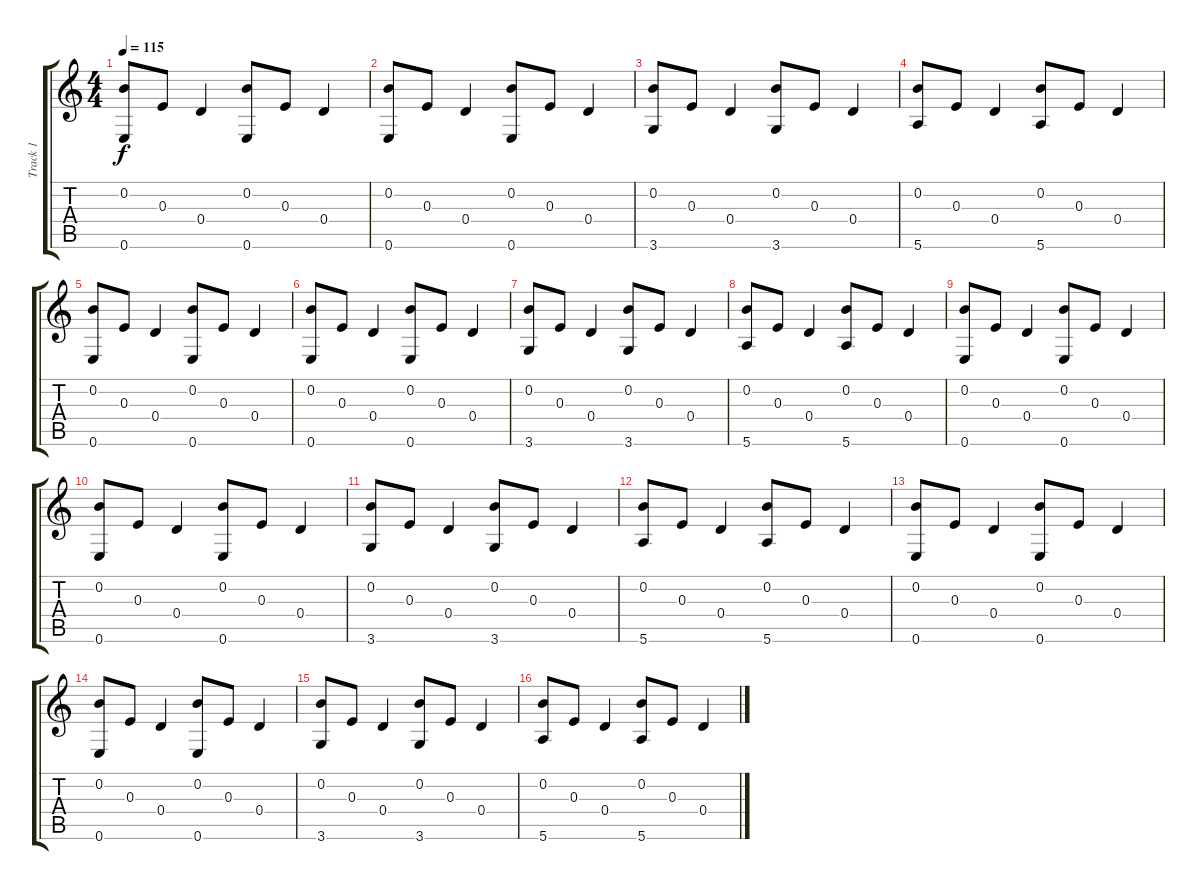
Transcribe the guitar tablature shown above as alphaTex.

\track ("Track 1" "Track 1") {instrument acousticguitarsteel}
\staff {score tabs}
\tuning (E4 B3 E3 D3 A2 E2) {hide}
\ts (4 4)
\tempo 115
\clef g2
\ks c
(0.2 0.6).8{dy f} 0.3.8 0.4.4 (0.2 0.6).8 0.3.8 0.4.4 |
(0.2 0.6).8 0.3.8 0.4.4 (0.2 0.6).8 0.3.8 0.4.4 |
(0.2 3.6).8 0.3.8 0.4.4 (0.2 3.6).8 0.3.8 0.4.4 |
(0.2 5.6).8 0.3.8 0.4.4 (0.2 5.6).8 0.3.8 0.4.4 |
(0.2 0.6).8 0.3.8 0.4.4 (0.2 0.6).8 0.3.8 0.4.4 |
(0.2 0.6).8 0.3.8 0.4.4 (0.2 0.6).8 0.3.8 0.4.4 |
(0.2 3.6).8 0.3.8 0.4.4 (0.2 3.6).8 0.3.8 0.4.4 |
(0.2 5.6).8 0.3.8 0.4.4 (0.2 5.6).8 0.3.8 0.4.4 |
(0.2 0.6).8 0.3.8 0.4.4 (0.2 0.6).8 0.3.8 0.4.4 |
(0.2 0.6).8 0.3.8 0.4.4 (0.2 0.6).8 0.3.8 0.4.4 |
(0.2 3.6).8 0.3.8 0.4.4 (0.2 3.6).8 0.3.8 0.4.4 |
(0.2 5.6).8 0.3.8 0.4.4 (0.2 5.6).8 0.3.8 0.4.4 |
(0.2 0.6).8 0.3.8 0.4.4 (0.2 0.6).8 0.3.8 0.4.4 |
(0.2 0.6).8 0.3.8 0.4.4 (0.2 0.6).8 0.3.8 0.4.4 |
(0.2 3.6).8 0.3.8 0.4.4 (0.2 3.6).8 0.3.8 0.4.4 |
(0.2 5.6).8 0.3.8 0.4.4 (0.2 5.6).8 0.3.8 0.4.4
